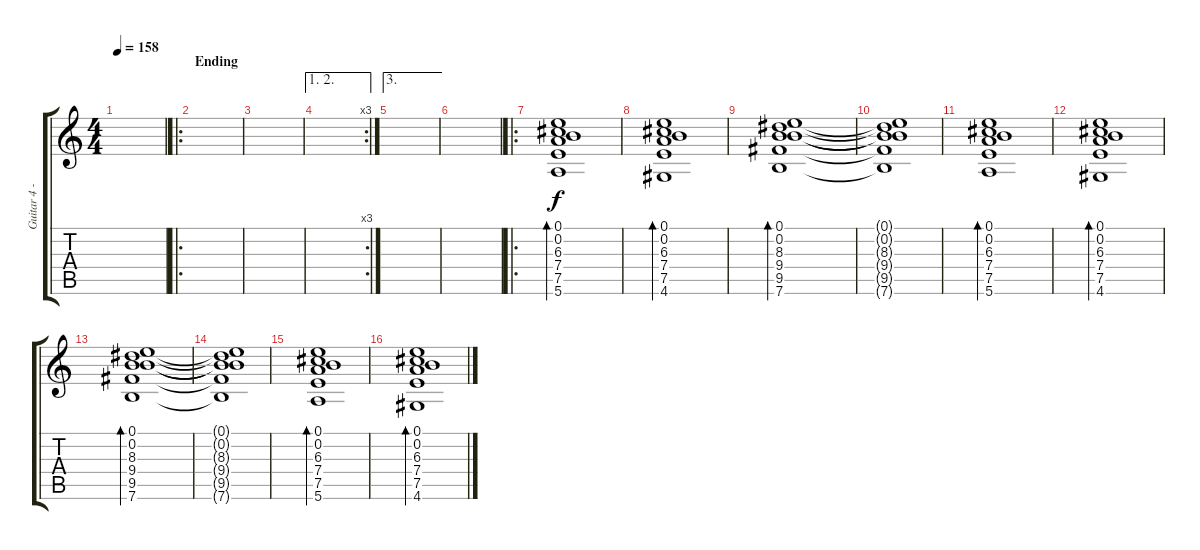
\track ("Guitar 4 - a stuff && outro" "Guitar 4 -") {instrument distortionguitar}
\staff {score tabs}
\tuning (E4 B3 G3 D3 A2 E2) {hide}
\ts (4 4)
\tempo 158
\clef g2
\ks c
|
\ro
\section ("" "Ending")
|
|
\ae (1 2)
\rc 3
|
\ae 3
|
|
\ro
(0.1 0.2 6.3 7.4 7.5 5.6).1{bd 240 volume 8 balance 8 instrument distortionguitar} |
(0.1 0.2 6.3 7.4 7.5 4.6).1{bd 240} |
(0.1 0.2 8.3 9.4 9.5 7.6).1{bd 240} |
(0.1{t} 0.2{t} 8.3{t} 9.4{t} 9.5{t} 7.6{t}).1 |
(0.1 0.2 6.3 7.4 7.5 5.6).1{bd 240} |
(0.1 0.2 6.3 7.4 7.5 4.6).1{bd 240} |
(0.1 0.2 8.3 9.4 9.5 7.6).1{bd 240} |
(0.1{t} 0.2{t} 8.3{t} 9.4{t} 9.5{t} 7.6{t}).1 |
(0.1 0.2 6.3 7.4 7.5 5.6).1{bd 240} |
(0.1 0.2 6.3 7.4 7.5 4.6).1{bd 240}
